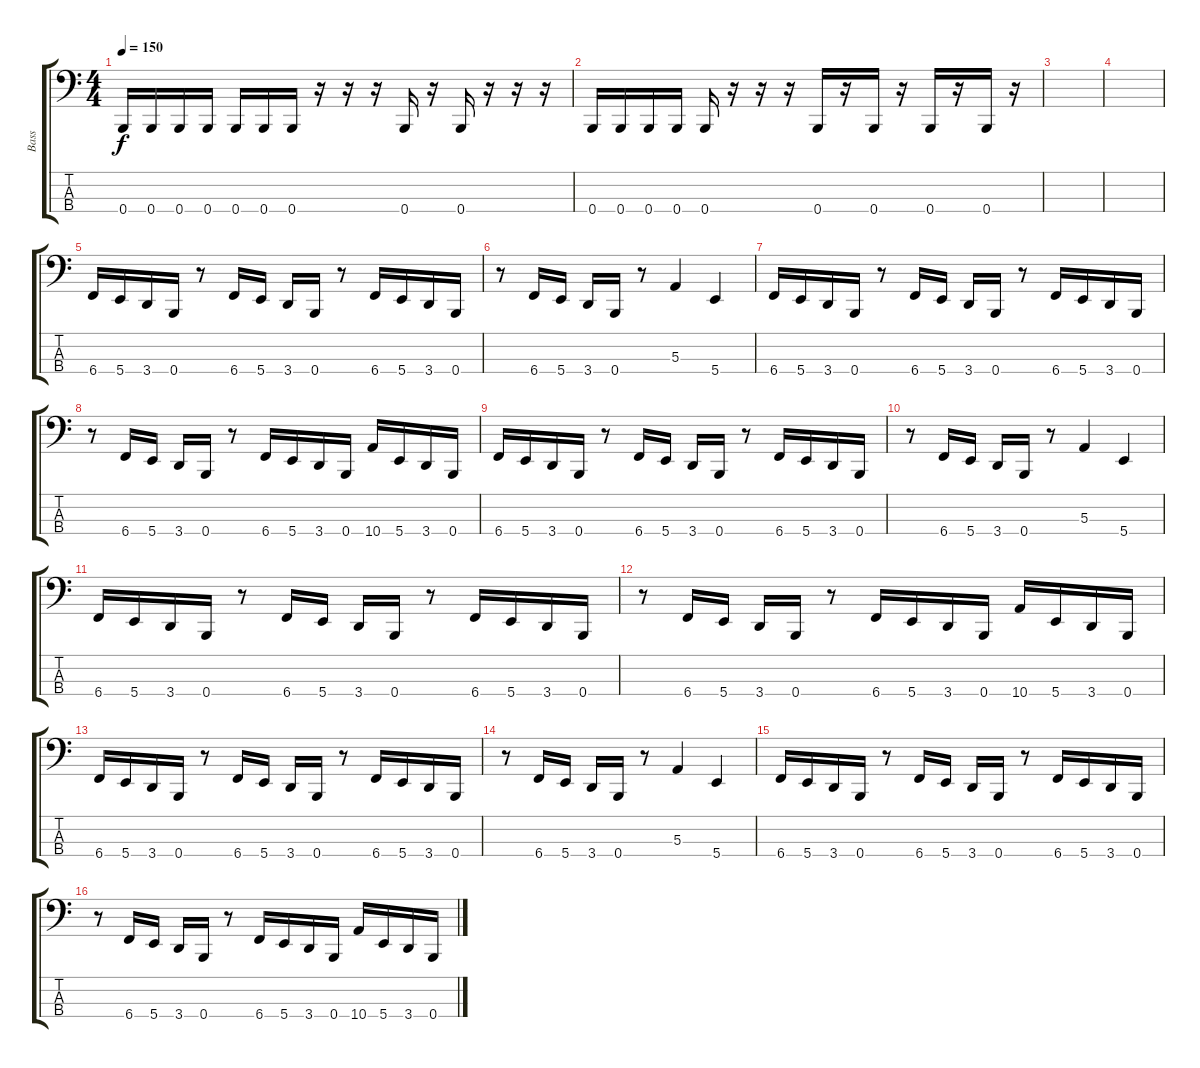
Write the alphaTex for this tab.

\track ("Bass" "Bass") {instrument electricbasspick}
\staff {score tabs}
\tuning (D2 A1 E1 B0) {hide}
\ts (4 4)
\tempo 150
\clef f4
\ks c
0.4.16{dy f} 0.4.16 0.4.16 0.4.16 0.4.16 0.4.16 0.4.16 r.16 r.16 r.16 0.4.16 r.16 0.4.16 r.16 r.16 r.16 |
0.4.16 0.4.16 0.4.16 0.4.16 0.4.16 r.16 r.16 r.16 0.4.16 r.16 0.4.16 r.16 0.4.16 r.16 0.4.16 r.16 |
|
|
6.4.16 5.4.16 3.4.16 0.4.16 r.8 6.4.16 5.4.16 3.4.16 0.4.16 r.8 6.4.16 5.4.16 3.4.16 0.4.16 |
r.8 6.4.16 5.4.16 3.4.16 0.4.16 r.8 5.3.4 5.4.4 |
6.4.16 5.4.16 3.4.16 0.4.16 r.8 6.4.16 5.4.16 3.4.16 0.4.16 r.8 6.4.16 5.4.16 3.4.16 0.4.16 |
r.8 6.4.16 5.4.16 3.4.16 0.4.16 r.8 6.4.16 5.4.16 3.4.16 0.4.16 10.4.16 5.4.16 3.4.16 0.4.16 |
6.4.16 5.4.16 3.4.16 0.4.16 r.8 6.4.16 5.4.16 3.4.16 0.4.16 r.8 6.4.16 5.4.16 3.4.16 0.4.16 |
r.8 6.4.16 5.4.16 3.4.16 0.4.16 r.8 5.3.4 5.4.4 |
6.4.16 5.4.16 3.4.16 0.4.16 r.8 6.4.16 5.4.16 3.4.16 0.4.16 r.8 6.4.16 5.4.16 3.4.16 0.4.16 |
r.8 6.4.16 5.4.16 3.4.16 0.4.16 r.8 6.4.16 5.4.16 3.4.16 0.4.16 10.4.16 5.4.16 3.4.16 0.4.16 |
6.4.16 5.4.16 3.4.16 0.4.16 r.8 6.4.16 5.4.16 3.4.16 0.4.16 r.8 6.4.16 5.4.16 3.4.16 0.4.16 |
r.8 6.4.16 5.4.16 3.4.16 0.4.16 r.8 5.3.4 5.4.4 |
6.4.16 5.4.16 3.4.16 0.4.16 r.8 6.4.16 5.4.16 3.4.16 0.4.16 r.8 6.4.16 5.4.16 3.4.16 0.4.16 |
r.8 6.4.16 5.4.16 3.4.16 0.4.16 r.8 6.4.16 5.4.16 3.4.16 0.4.16 10.4.16 5.4.16 3.4.16 0.4.16
